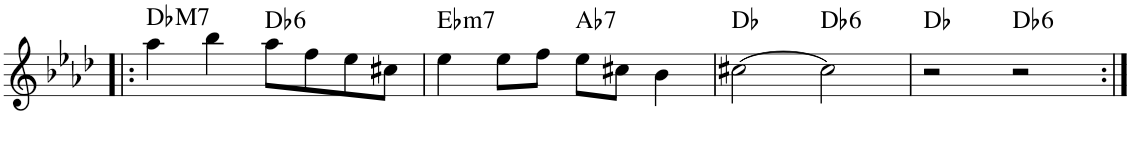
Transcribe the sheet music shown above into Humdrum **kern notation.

**kern	**harte
*part1	*part1
*staff1	*
*I"Piano	*
*I'Pno.	*
!!LO:PB:g=z
*clefG2	*
*k[b-e-a-d-]	*
*M4/4	*
=116!|:	=116!|:
!	!LO:H:kt=M7
4aa-\	Db:maj7
4bb-\	.
!	!LO:H:kt=6
8aa-\L	Db:maj6
8ff\	.
8ee-\	.
8cc#X\J	.
=117	=117
!	!LO:H:kt=m7
4ee-\	Eb:min7
8ee-\L	.
8ff\J	.
!	!LO:H:kt=7
8ee-\L	Ab:7
8cc#X\J	.
4b-\	.
=118	=118
[2cc#X\	Db:maj
!	!LO:H:kt=6
2cc#\]	Db:maj6
=119	=119
2r	Db:maj
!	!LO:H:kt=6
2r	Db:maj6
=:|!	=:|!
*-	*-
